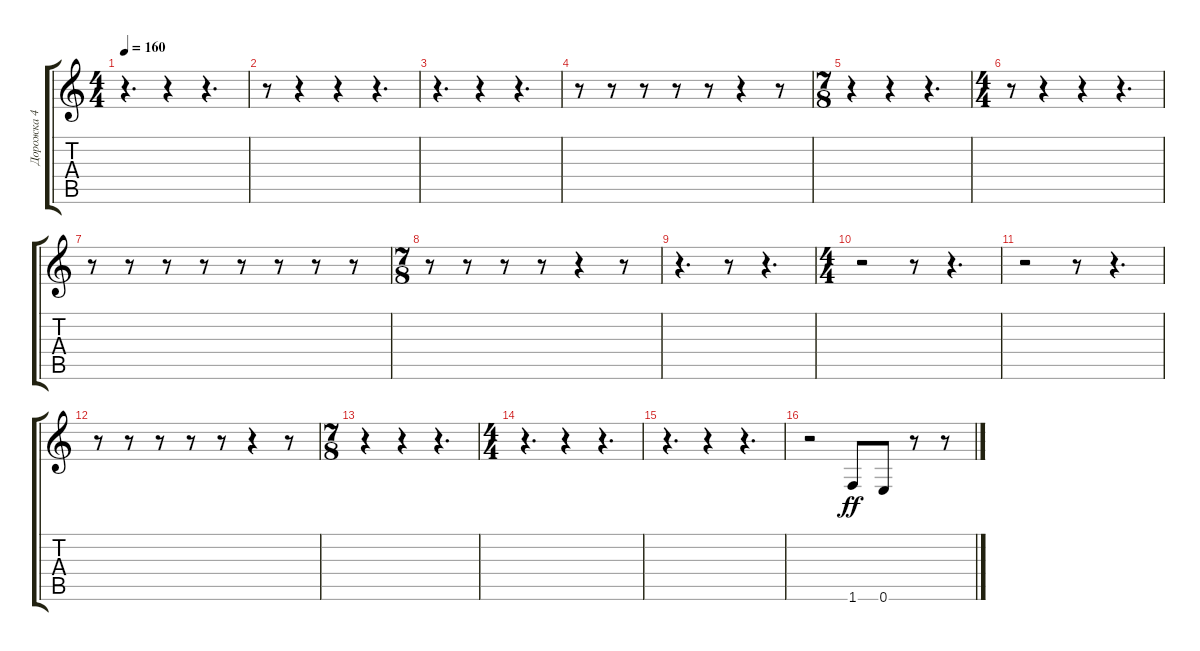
\track ("Дорожка 4" "Дорожка 4") {instrument electricbasspick}
\staff {score tabs}
\tuning (E4 B3 G3 D3 A2 E2) {hide}
\ts (4 4)
\tempo 160
\clef g2
\ks c
r.4{d dy ff} r.4 r.4{d} |
r.8 r.4 r.4 r.4{d} |
r.4{d} r.4 r.4{d} |
r.8 r.8 r.8 r.8 r.8 r.4 r.8 |
\ts (7 8)
r.4 r.4 r.4{d} |
\ts (4 4)
r.8 r.4 r.4 r.4{d} |
r.8 r.8 r.8 r.8 r.8 r.8 r.8 r.8 |
\ts (7 8)
r.8 r.8 r.8 r.8 r.4 r.8 |
r.4{d} r.8 r.4{d} |
\ts (4 4)
r.2 r.8 r.4{d} |
r.2 r.8 r.4{d} |
r.8 r.8 r.8 r.8 r.8 r.4 r.8 |
\ts (7 8)
r.4 r.4 r.4{d} |
\ts (4 4)
r.4{d} r.4 r.4{d} |
r.4{d} r.4 r.4{d} |
r.2 1.6.8 0.6.8 r.8 r.8
